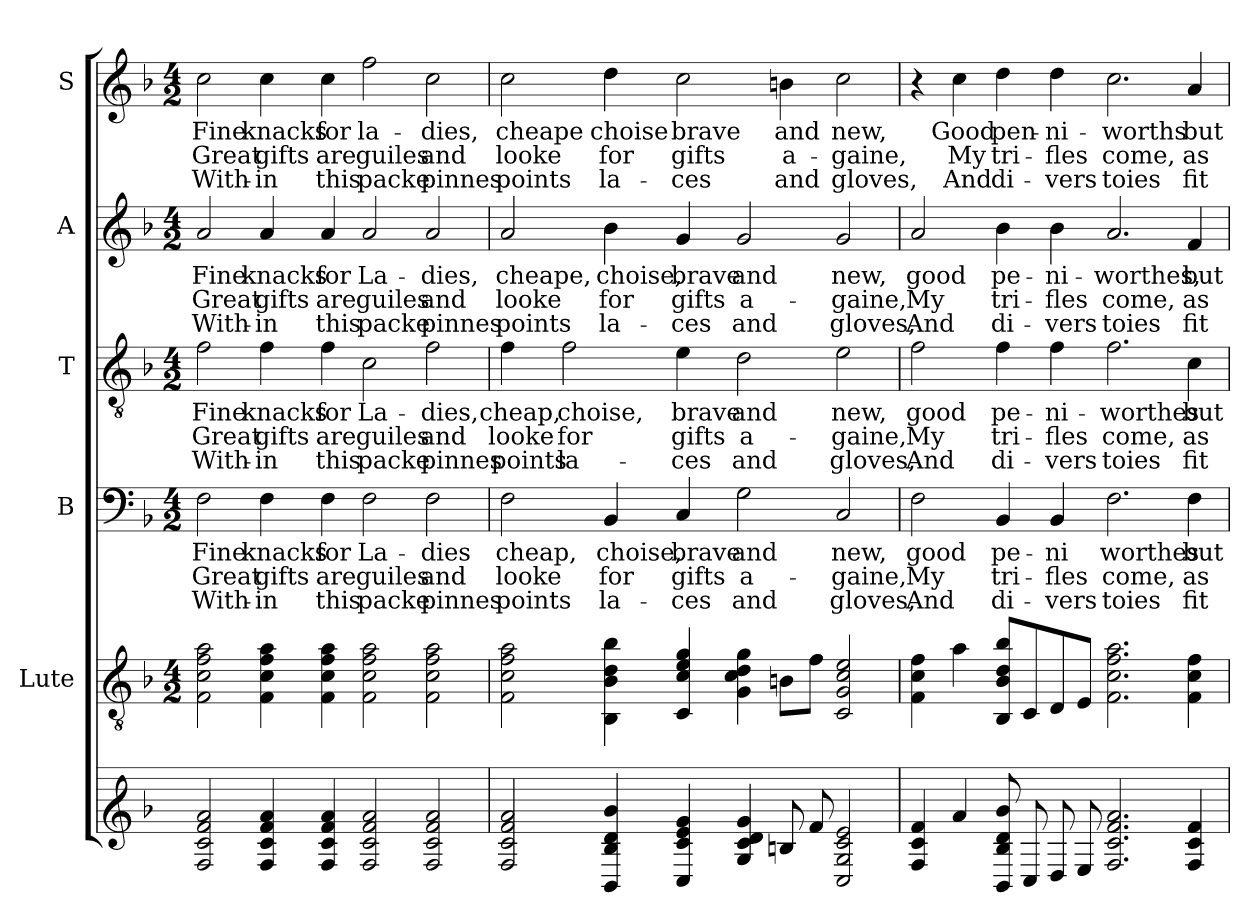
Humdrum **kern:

**kern	**kern	**kern	**text	**text	**text	**kern	**text	**text	**text	**kern	**text	**text	**text	**kern	**text	**text	**text
*part6	*part5	*part4	*part4	*part4	*part4	*part3	*part3	*part3	*part3	*part2	*part2	*part2	*part2	*part1	*part1	*part1	*part1
*staff6	*staff5	*staff4	*staff4	*staff4	*staff4	*staff3	*staff3	*staff3	*staff3	*staff2	*staff2	*staff2	*staff2	*staff1	*staff1	*staff1	*staff1
*	*I"Lute	*I"B	*	*	*	*I"T	*	*	*	*I"A	*	*	*	*I"S	*	*	*
*stria7	*	*	*	*	*	*	*	*	*	*	*	*	*	*	*	*	*
*	*clefGv2	*clefF4	*	*	*	*clefGv2	*	*	*	*clefG2	*	*	*	*clefG2	*	*	*
*k[b-]	*k[b-]	*k[b-]	*	*	*	*k[b-]	*	*	*	*k[b-]	*	*	*	*k[b-]	*	*	*
*d:	*d:	*d:	*	*	*	*d:	*	*	*	*d:	*	*	*	*d:	*	*	*
*	*M4/2	*M4/2	*	*	*	*M4/2	*	*	*	*M4/2	*	*	*	*M4/2	*	*	*
=1	=1	=1	=1	=1	=1	=1	=1	=1	=1	=1	=1	=1	=1	=1	=1	=1	=1
2F 2c 2f 2a	2F\ 2c\ 2f\ 2a\	2F\	Fine	Great	With-	2f\	Fine	Great	With-	2a/	Fine	Great	With-	2cc\	Fine	Great	With-
4F 4c 4f 4a	4F\ 4c\ 4f\ 4a\	4F\	knacks	gifts	-in	4f\	knacks	gifts	-in	4a/	knacks	gifts	-in	4cc\	knacks	gifts	-in
4F 4c 4f 4a	4F\ 4c\ 4f\ 4a\	4F\	for	are	this	4f\	for	are	this	4a/	for	are	this	4cc\	for	are	this
2F 2c 2f 2a	2F\ 2c\ 2f\ 2a\	2F\	La-	guiles	packe	2c\	La-	guiles	packe	2a/	La-	guiles	packe	2ff\	la-	guiles	packe
2F 2c 2f 2a	2F\ 2c\ 2f\ 2a\	2F\	-dies	and	pinnes	2f\	-dies,	and	pinnes	2a/	-dies,	and	pinnes	2cc\	-dies,	and	pinnes
=2	=2	=2	=2	=2	=2	=2	=2	=2	=2	=2	=2	=2	=2	=2	=2	=2	=2
2F 2c 2f 2a	2F\ 2c\ 2f\ 2a\	2F\	cheap,	looke	points	4f\	cheap,	looke	points	2a/	cheape,	looke	points	2cc\	cheape	looke	points
.	.	.	.	.	.	2f\	choise,	for	la-	.	.	.	.	.	.	.	.
4BB- 4B- 4d 4b-	4BB-\ 4B-\ 4d\ 4b-\	4BB-/	choise,	for	la-	.	.	.	.	4b-\	choise,	for	la-	4dd\	choise	for	la-
4C 4c 4e 4g	4C/ 4c/ 4e/ 4g/	4C/	brave	gifts	-ces	4e\	brave	gifts	-ces	4g/	brave	gifts	-ces	2cc\	brave	gifts	-ces
4G 4c 4d 4g	4G\ 4c\ 4d\ 4g\	2G\	and	a-	and	2d\	and	a-	and	2g/	and	a-	and	.	.	.	.
8B	8Bn\L	.	.	.	.	.	.	.	.	.	.	.	.	4bn\	and	a-	and
8f	8f\J	.	.	.	.	.	.	.	.	.	.	.	.	.	.	.	.
2C 2G 2c 2e	2C/ 2G/ 2c/ 2e/	2C/	new,	-gaine,	gloves,	2e\	new,	-gaine,	gloves,	2g/	new,	-gaine,	gloves,	2cc\	new,	-gaine,	gloves,
=3	=3	=3	=3	=3	=3	=3	=3	=3	=3	=3	=3	=3	=3	=3	=3	=3	=3
4F 4c 4f	4F\ 4c\ 4f\	2F\	good	My	And	2f\	good	My	And	2a/	good	My	And	4r	.	.	.
4a	4a\	.	.	.	.	.	.	.	.	.	.	.	.	4cc\	Good	My	And
8BB- 8B- 8d 8b-	8BB-/ 8B-/ 8d/ 8b-/L	4BB-/	pe-	tri-	di-	4f\	pe-	tri-	di-	4b-\	pe-	tri-	di-	4dd\	pen-	tri-	di-
8C	8C/	.	.	.	.	.	.	.	.	.	.	.	.	.	.	.	.
8D	8D/	4BB-/	-ni	-fles	-vers	4f\	-ni-	-fles	-vers	4b-\	-ni-	-fles	-vers	4dd\	-ni-	-fles	-vers
8E	8E/J	.	.	.	.	.	.	.	.	.	.	.	.	.	.	.	.
2.F 2.c 2.f 2.a	2.F\ 2.c\ 2.f\ 2.a\	2.F\	worthes	come,	toies	2.f\	-worthes	come,	toies	2.a/	-worthes,	come,	toies	2.cc\	-worths	come,	toies
4F 4c 4f	4F\ 4c\ 4f\	4F\	but	as	fit-	4c\	but	as	fit-	4f/	but	as	fit-	4a/	but	as	fit-
=	=	=	=	=	=	=	=	=	=	=	=	=	=	=	=	=	=
*-	*-	*-	*-	*-	*-	*-	*-	*-	*-	*-	*-	*-	*-	*-	*-	*-	*-
